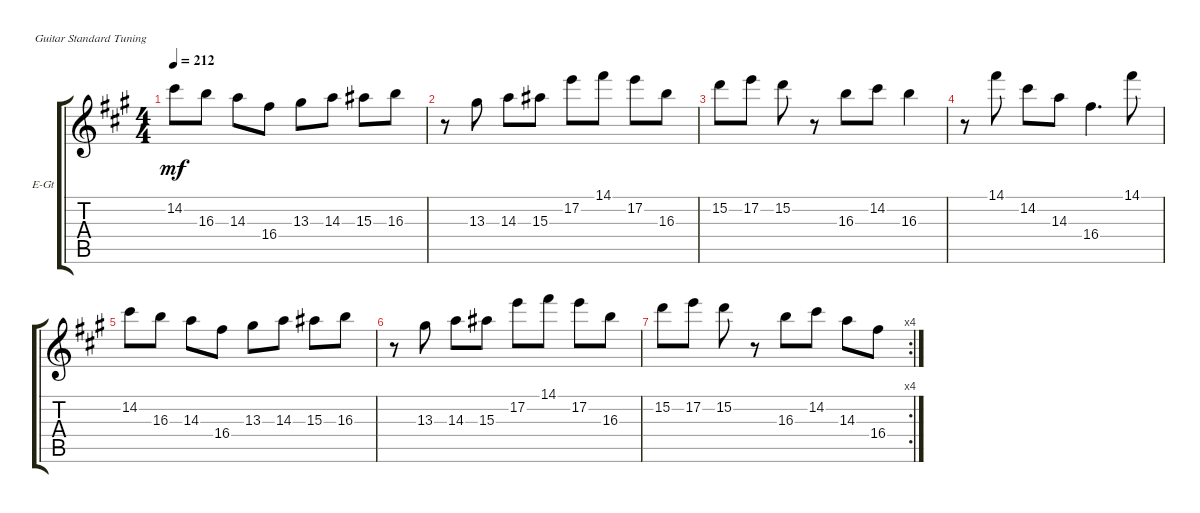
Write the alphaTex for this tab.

\defaultSystemsLayout 4
\bracketExtendMode groupsimilarinstruments
\firstSystemTrackNameOrientation horizontal
\otherSystemsTrackNameOrientation horizontal
\track ("Electric Guitar" "E-Gt") {instrument overdrivenguitar}
\staff {score tabs}
\tuning (E4 B3 G3 D3 A2 E2)
\ts (4 4)
\tempo 212
\clef g2
\ks f#minor
14.2.8{dy mf} 16.3.8 14.3.8 16.4.8 13.3.8 14.3.8 15.3.8 16.3.8 |
r.8 13.3.8 14.3.8 15.3.8 17.2.8 14.1.8 17.2.8 16.3.8 |
15.2.8 17.2.8 15.2.8 r.8 16.3.8 14.2.8 16.3.4 |
r.8 14.1.8 14.2.8 14.3.8 16.4.4{d} 14.1.8 |
14.2.8 16.3.8 14.3.8 16.4.8 13.3.8 14.3.8 15.3.8 16.3.8 |
r.8 13.3.8 14.3.8 15.3.8 17.2.8 14.1.8 17.2.8 16.3.8 |
\rc 4
15.2.8 17.2.8 15.2.8 r.8 16.3.8 14.2.8 14.3.8 16.4.8
